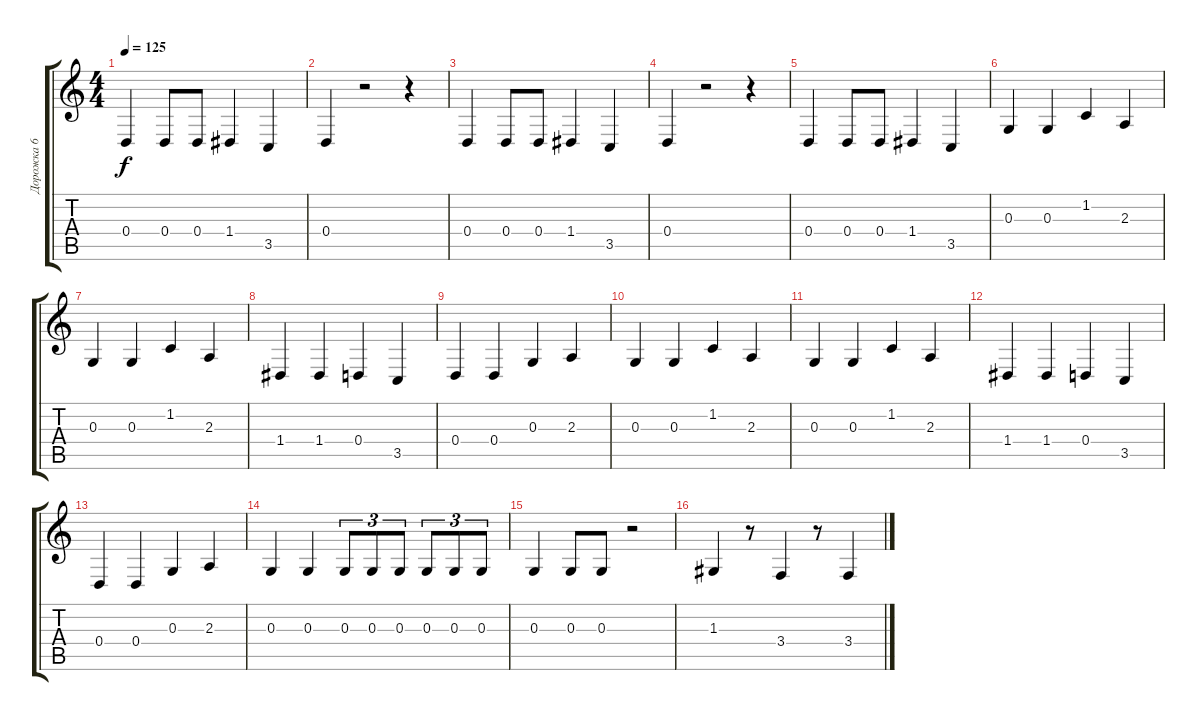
\track ("Дорожка 6" "Дорожка 6") {instrument timpani}
\staff {score tabs}
\tuning (E4 B3 G3 D3 A2 E2) {hide}
\ts (4 4)
\tempo 125
\clef g2
\ks c
0.4.4{dy f} 0.4.8 0.4.8 1.4.4 3.5.4 |
0.4.4 r.2 r.4 |
0.4.4 0.4.8 0.4.8 1.4.4 3.5.4 |
0.4.4 r.2 r.4 |
0.4.4 0.4.8 0.4.8 1.4.4 3.5.4 |
0.3.4 0.3.4 1.2.4 2.3.4 |
0.3.4 0.3.4 1.2.4 2.3.4 |
1.4.4 1.4.4 0.4.4 3.5.4 |
0.4.4 0.4.4 0.3.4 2.3.4 |
0.3.4 0.3.4 1.2.4 2.3.4 |
0.3.4 0.3.4 1.2.4 2.3.4 |
1.4.4 1.4.4 0.4.4 3.5.4 |
0.4.4 0.4.4 0.3.4 2.3.4 |
0.3.4 0.3.4 0.3.8{tu (3 2)} 0.3.8{tu (3 2)} 0.3.8{tu (3 2)} 0.3.8{tu (3 2)} 0.3.8{tu (3 2)} 0.3.8{tu (3 2)} |
0.3.4 0.3.8 0.3.8 r.2 |
1.3.4 r.8 3.4.4 r.8 3.4.4
